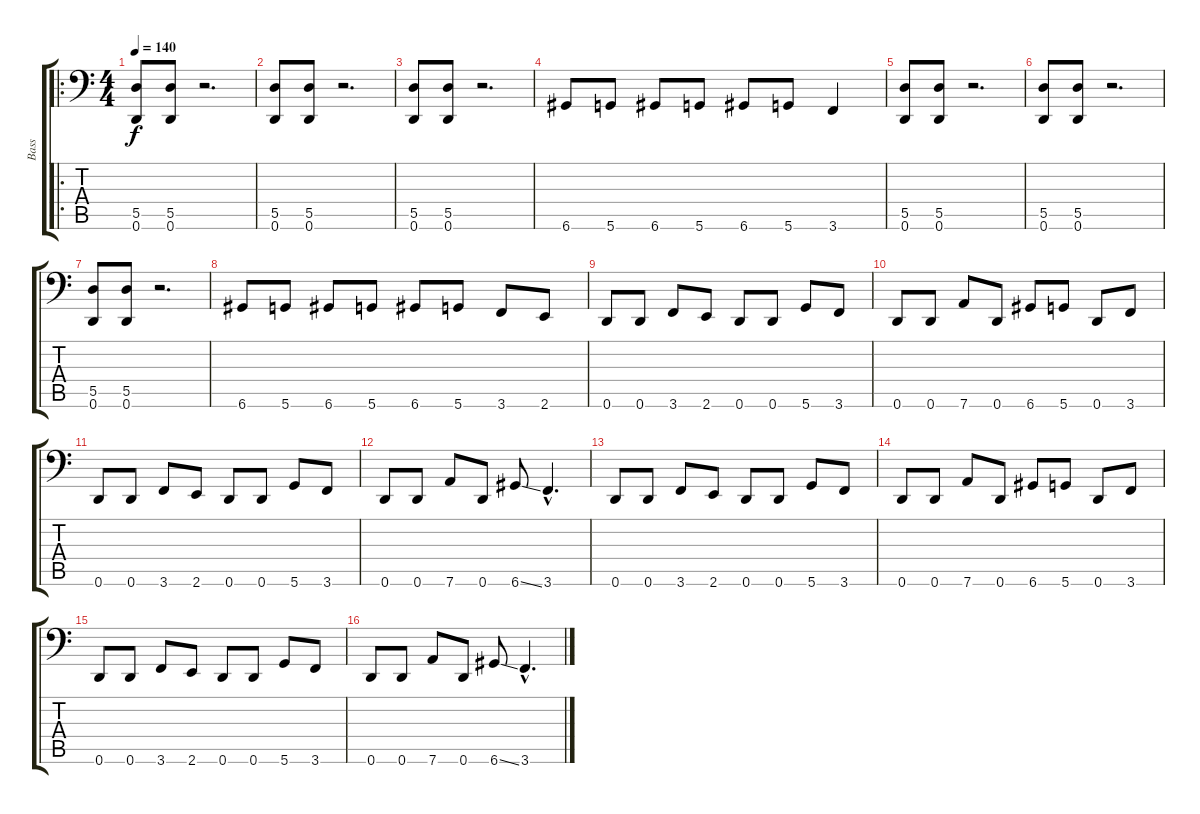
\track ("Bass" "Bass") {instrument electricbasspick}
\staff {score tabs}
\tuning (E3 B2 G2 D2 A1 D1) {hide}
\ro
\ts (4 4)
\tempo 140
\clef f4
\ks c
(5.5 0.6).8{dy f instrument electricbasspick} (5.5 0.6).8 r.2{d} |
(5.5 0.6).8 (5.5 0.6).8 r.2{d} |
(5.5 0.6).8 (5.5 0.6).8 r.2{d} |
6.6.8 5.6.8 6.6.8 5.6.8 6.6.8 5.6.8 3.6.4 |
(5.5 0.6).8 (5.5 0.6).8 r.2{d} |
(5.5 0.6).8 (5.5 0.6).8 r.2{d} |
(5.5 0.6).8 (5.5 0.6).8 r.2{d} |
6.6.8 5.6.8 6.6.8 5.6.8 6.6.8 5.6.8 3.6.8 2.6.8 |
0.6.8 0.6.8 3.6.8 2.6.8 0.6.8 0.6.8 5.6.8 3.6.8 |
0.6.8 0.6.8 7.6.8 0.6.8 6.6.8 5.6.8 0.6.8 3.6.8 |
0.6.8 0.6.8 3.6.8 2.6.8 0.6.8 0.6.8 5.6.8 3.6.8 |
0.6.8 0.6.8 7.6.8 0.6.8 6.6{ss}.8 3.6{hac}.4{d} |
0.6.8 0.6.8 3.6.8 2.6.8 0.6.8 0.6.8 5.6.8 3.6.8 |
0.6.8 0.6.8 7.6.8 0.6.8 6.6.8 5.6.8 0.6.8 3.6.8 |
0.6.8 0.6.8 3.6.8 2.6.8 0.6.8 0.6.8 5.6.8 3.6.8 |
0.6.8 0.6.8 7.6.8 0.6.8 6.6{ss}.8 3.6{hac}.4{d}
